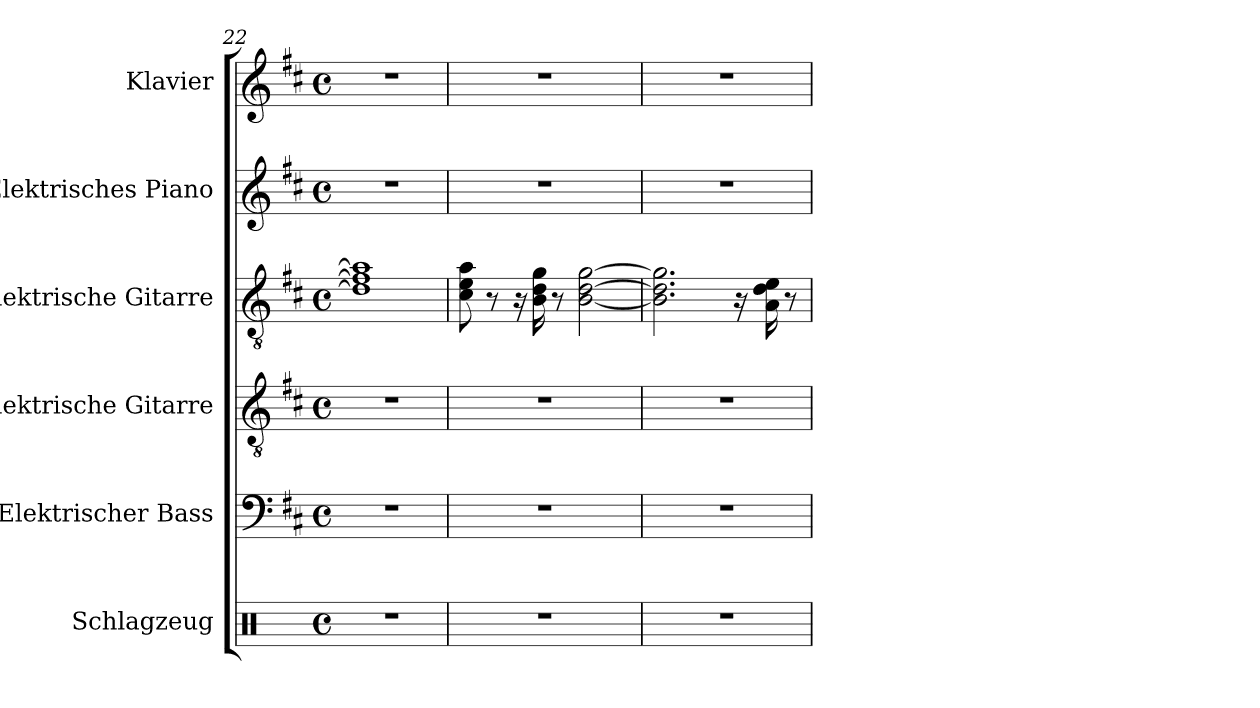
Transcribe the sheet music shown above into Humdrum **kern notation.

**kern	**kern	**kern	**kern	**kern	**kern
*part6	*part5	*part4	*part3	*part2	*part1
*staff6	*staff5	*staff4	*staff3	*staff2	*staff1
*I"Schlagzeug	*I"Elektrischer Bass	*I"Elektrische Gitarre	*I"Elektrische Gitarre	*I"Elektrisches Piano	*I"Klavier
*I'Slzg.	*I'E-B.	*I'E-Git.	*I'E-Git.	*I'E-Pno.	*I'Klav.
*clefX	*clefF4	*clefGv2	*clefGv2	*clefG2	*clefG2
*	*ITrd7c12	*	*	*	*
*k[]	*k[f#c#]	*k[f#c#]	*k[f#c#]	*k[f#c#]	*k[f#c#]
*M4/4	*M4/4	*M4/4	*M4/4	*M4/4	*M4/4
*met(c)	*met(c)	*met(c)	*met(c)	*met(c)	*met(c)
=22	=22	=22	=22	=22	=22
1r	1r	1r	1d] 1f#] 1a]	1r	1r
=23	=23	=23	=23	=23	=23
1r	1r	1r	8c#\ 8e\ 8a\	1r	1r
.	.	.	8r	.	.
.	.	.	16r	.	.
.	.	.	16B\ 16d\ 16g\	.	.
.	.	.	8r	.	.
.	.	.	[2B\ [2d\ [2g\	.	.
=24	=24	=24	=24	=24	=24
1r	1r	1r	2.B\] 2.d\] 2.g\]	1r	1r
.	.	.	16r	.	.
.	.	.	16A\ 16d\ 16e\	.	.
.	.	.	8r	.	.
=	=	=	=	=	=
*-	*-	*-	*-	*-	*-
